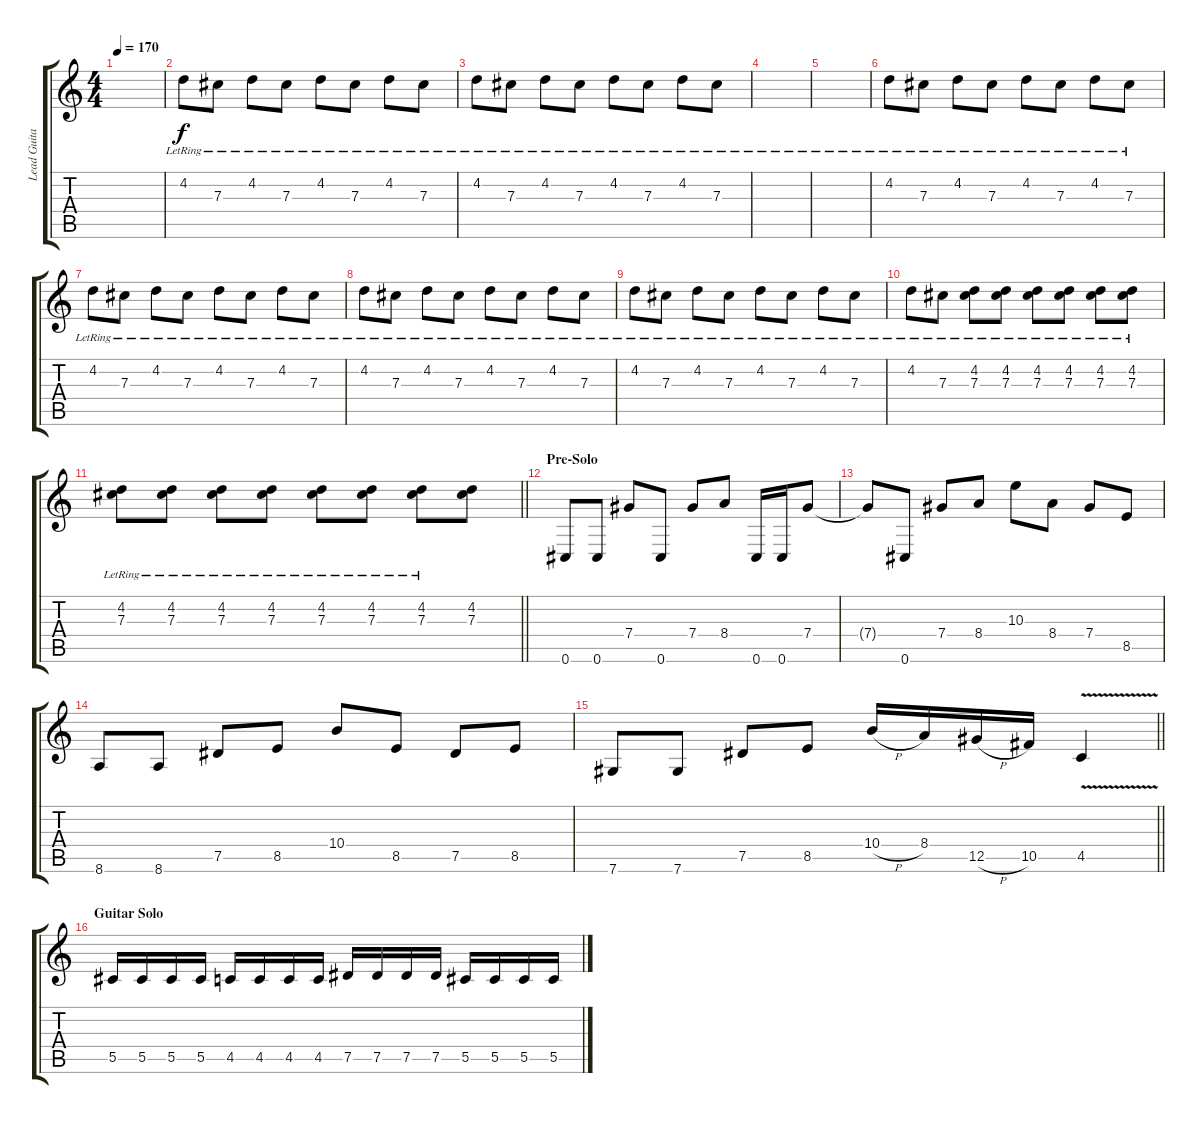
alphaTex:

\track ("Lead Guitar II" "Lead Guita") {instrument distortionguitar}
\staff {score tabs}
\tuning (Eb4 Bb3 Gb3 Db3 Ab2 Db2) {hide}
\ts (4 4)
\tempo 170
\clef g2
\ks c
|
4.2{lr}.8{volume 13} 7.3{lr}.8 4.2{lr}.8 7.3{lr}.8 4.2{lr}.8 7.3{lr}.8 4.2{lr}.8 7.3{lr}.8 |
4.2{lr}.8 7.3{lr}.8 4.2{lr}.8 7.3{lr}.8 4.2{lr}.8 7.3{lr}.8 4.2{lr}.8 7.3{lr}.8 |
|
|
4.2{lr}.8{volume 13} 7.3{lr}.8 4.2{lr}.8 7.3{lr}.8 4.2{lr}.8 7.3{lr}.8 4.2{lr}.8 7.3{lr}.8 |
4.2{lr}.8 7.3{lr}.8 4.2{lr}.8 7.3{lr}.8 4.2{lr}.8 7.3{lr}.8 4.2{lr}.8 7.3{lr}.8 |
4.2{lr}.8{volume 0} 7.3{lr}.8{volume 13} 4.2{lr}.8 7.3{lr}.8 4.2{lr}.8 7.3{lr}.8 4.2{lr}.8 7.3{lr}.8 |
4.2{lr}.8 7.3{lr}.8 4.2{lr}.8 7.3{lr}.8 4.2{lr}.8 7.3{lr}.8 4.2{lr}.8 7.3{lr}.8 |
4.2{lr}.8 7.3{lr}.8 (4.2{lr} 7.3).8 (4.2 7.3{lr}).8 (4.2{lr} 7.3).8 (4.2 7.3{lr}).8 (4.2{lr} 7.3).8 (4.2 7.3{lr}).8 |
\barLineRight lightlight
(4.2{lr} 7.3).8 (4.2 7.3{lr}).8 (4.2{lr} 7.3).8 (4.2 7.3{lr}).8 (4.2{lr} 7.3).8 (4.2 7.3{lr}).8 (4.2{lr} 7.3).8 (4.2 7.3).8 |
\section ("" "Pre-Solo")
0.6.8 0.6.8 7.4.8 0.6.8 7.4.8 8.4.8 0.6.16 0.6.16 7.4.8 |
7.4{t}.8 0.6.8 7.4.8 8.4.8 10.3.8 8.4.8 7.4.8 8.5.8 |
8.6.8 8.6.8 7.5.8 8.5.8 10.4.8 8.5.8 7.5.8 8.5.8 |
\barLineRight lightlight
7.6.8 7.6.8 7.5.8 8.5.8 10.4{h}.16 8.4.16 12.5{h}.16 10.5.16 4.5{v}.4 |
\section ("" "Guitar Solo")
5.5.16 5.5.16 5.5.16 5.5.16 4.5.16 4.5.16 4.5.16 4.5.16 7.5.16 7.5.16 7.5.16 7.5.16 5.5.16 5.5.16 5.5.16 5.5.16
